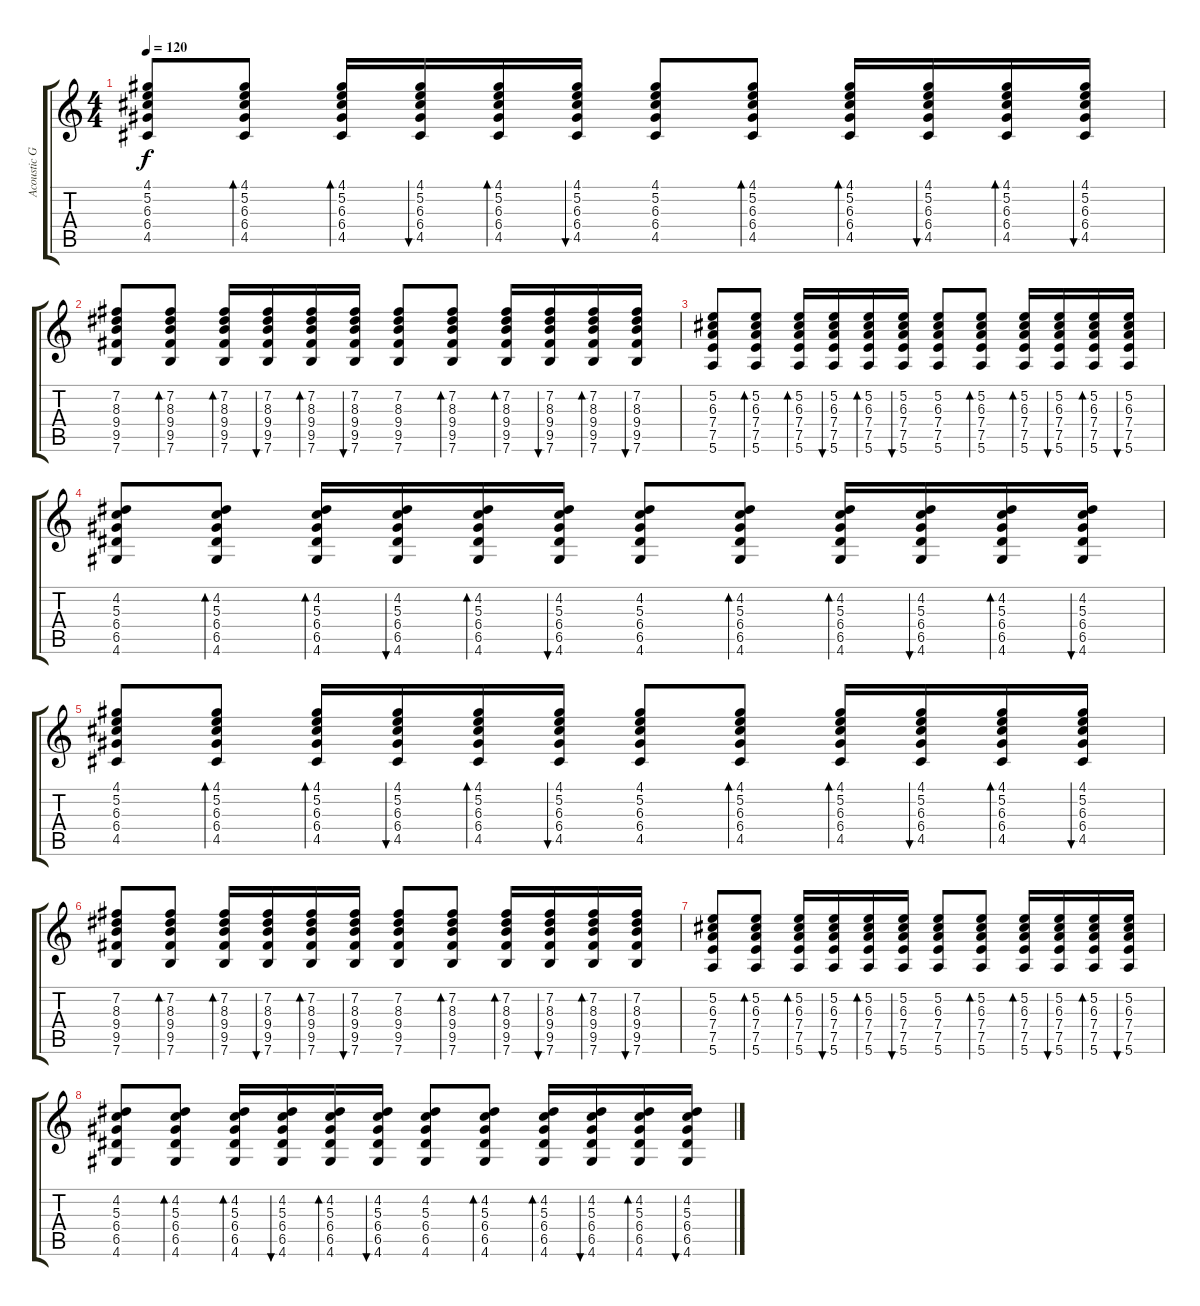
\track ("Acoustic Guitar" "Acoustic G") {instrument acousticguitarsteel}
\staff {score tabs}
\tuning (E4 B3 G3 D3 A2 E2) {hide}
\ts (4 4)
\tempo 120
\clef g2
\ks c
(4.1 5.2 6.3 6.4 4.5).8{dy f volume 12} (4.1 5.2 6.3 6.4 4.5).8{bd 30} (4.1 5.2 6.3 6.4 4.5).16{bd 30} (4.1 5.2 6.3 6.4 4.5).16{bu 30} (4.1 5.2 6.3 6.4 4.5).16{bd 30} (4.1 5.2 6.3 6.4 4.5).16{bu 30} (4.1 5.2 6.3 6.4 4.5).8 (4.1 5.2 6.3 6.4 4.5).8{bd 30} (4.1 5.2 6.3 6.4 4.5).16{bd 30} (4.1 5.2 6.3 6.4 4.5).16{bu 30} (4.1 5.2 6.3 6.4 4.5).16{bd 30} (4.1 5.2 6.3 6.4 4.5).16{bu 30} |
(7.2 8.3 9.4 9.5 7.6).8 (7.2 8.3 9.4 9.5 7.6).8{bd 30} (7.2 8.3 9.4 9.5 7.6).16{bd 30} (7.2 8.3 9.4 9.5 7.6).16{bu 30} (7.2 8.3 9.4 9.5 7.6).16{bd 30} (7.2 8.3 9.4 9.5 7.6).16{bu 30} (7.2 8.3 9.4 9.5 7.6).8 (7.2 8.3 9.4 9.5 7.6).8{bd 30} (7.2 8.3 9.4 9.5 7.6).16{bd 30} (7.2 8.3 9.4 9.5 7.6).16{bu 30} (7.2 8.3 9.4 9.5 7.6).16{bd 30} (7.2 8.3 9.4 9.5 7.6).16{bu 30} |
(5.2 6.3 7.4 7.5 5.6).8 (5.2 6.3 7.4 7.5 5.6).8{bd 30} (5.2 6.3 7.4 7.5 5.6).16{bd 30} (5.2 6.3 7.4 7.5 5.6).16{bu 30} (5.2 6.3 7.4 7.5 5.6).16{bd 30} (5.2 6.3 7.4 7.5 5.6).16{bu 30} (5.2 6.3 7.4 7.5 5.6).8 (5.2 6.3 7.4 7.5 5.6).8{bd 30} (5.2 6.3 7.4 7.5 5.6).16{bd 30} (5.2 6.3 7.4 7.5 5.6).16{bu 30} (5.2 6.3 7.4 7.5 5.6).16{bd 30} (5.2 6.3 7.4 7.5 5.6).16{bu 30} |
(4.2 5.3 6.4 6.5 4.6).8 (4.2 5.3 6.4 6.5 4.6).8{bd 30} (4.2 5.3 6.4 6.5 4.6).16{bd 30} (4.2 5.3 6.4 6.5 4.6).16{bu 30} (4.2 5.3 6.4 6.5 4.6).16{bd 30} (4.2 5.3 6.4 6.5 4.6).16{bu 30} (4.2 5.3 6.4 6.5 4.6).8 (4.2 5.3 6.4 6.5 4.6).8{bd 30} (4.2 5.3 6.4 6.5 4.6).16{bd 30} (4.2 5.3 6.4 6.5 4.6).16{bu 30} (4.2 5.3 6.4 6.5 4.6).16{bd 30} (4.2 5.3 6.4 6.5 4.6).16{bu 30} |
(4.1 5.2 6.3 6.4 4.5).8 (4.1 5.2 6.3 6.4 4.5).8{bd 30} (4.1 5.2 6.3 6.4 4.5).16{bd 30} (4.1 5.2 6.3 6.4 4.5).16{bu 30} (4.1 5.2 6.3 6.4 4.5).16{bd 30} (4.1 5.2 6.3 6.4 4.5).16{bu 30} (4.1 5.2 6.3 6.4 4.5).8 (4.1 5.2 6.3 6.4 4.5).8{bd 30} (4.1 5.2 6.3 6.4 4.5).16{bd 30} (4.1 5.2 6.3 6.4 4.5).16{bu 30} (4.1 5.2 6.3 6.4 4.5).16{bd 30} (4.1 5.2 6.3 6.4 4.5).16{bu 30} |
(7.2 8.3 9.4 9.5 7.6).8 (7.2 8.3 9.4 9.5 7.6).8{bd 30} (7.2 8.3 9.4 9.5 7.6).16{bd 30} (7.2 8.3 9.4 9.5 7.6).16{bu 30} (7.2 8.3 9.4 9.5 7.6).16{bd 30} (7.2 8.3 9.4 9.5 7.6).16{bu 30} (7.2 8.3 9.4 9.5 7.6).8 (7.2 8.3 9.4 9.5 7.6).8{bd 30} (7.2 8.3 9.4 9.5 7.6).16{bd 30} (7.2 8.3 9.4 9.5 7.6).16{bu 30} (7.2 8.3 9.4 9.5 7.6).16{bd 30} (7.2 8.3 9.4 9.5 7.6).16{bu 30} |
(5.2 6.3 7.4 7.5 5.6).8 (5.2 6.3 7.4 7.5 5.6).8{bd 30} (5.2 6.3 7.4 7.5 5.6).16{bd 30} (5.2 6.3 7.4 7.5 5.6).16{bu 30} (5.2 6.3 7.4 7.5 5.6).16{bd 30} (5.2 6.3 7.4 7.5 5.6).16{bu 30} (5.2 6.3 7.4 7.5 5.6).8 (5.2 6.3 7.4 7.5 5.6).8{bd 30} (5.2 6.3 7.4 7.5 5.6).16{bd 30} (5.2 6.3 7.4 7.5 5.6).16{bu 30} (5.2 6.3 7.4 7.5 5.6).16{bd 30} (5.2 6.3 7.4 7.5 5.6).16{bu 30} |
(4.2 5.3 6.4 6.5 4.6).8 (4.2 5.3 6.4 6.5 4.6).8{bd 30} (4.2 5.3 6.4 6.5 4.6).16{bd 30} (4.2 5.3 6.4 6.5 4.6).16{bu 30} (4.2 5.3 6.4 6.5 4.6).16{bd 30} (4.2 5.3 6.4 6.5 4.6).16{bu 30} (4.2 5.3 6.4 6.5 4.6).8 (4.2 5.3 6.4 6.5 4.6).8{bd 30} (4.2 5.3 6.4 6.5 4.6).16{bd 30} (4.2 5.3 6.4 6.5 4.6).16{bu 30} (4.2 5.3 6.4 6.5 4.6).16{bd 30} (4.2 5.3 6.4 6.5 4.6).16{bu 30}
